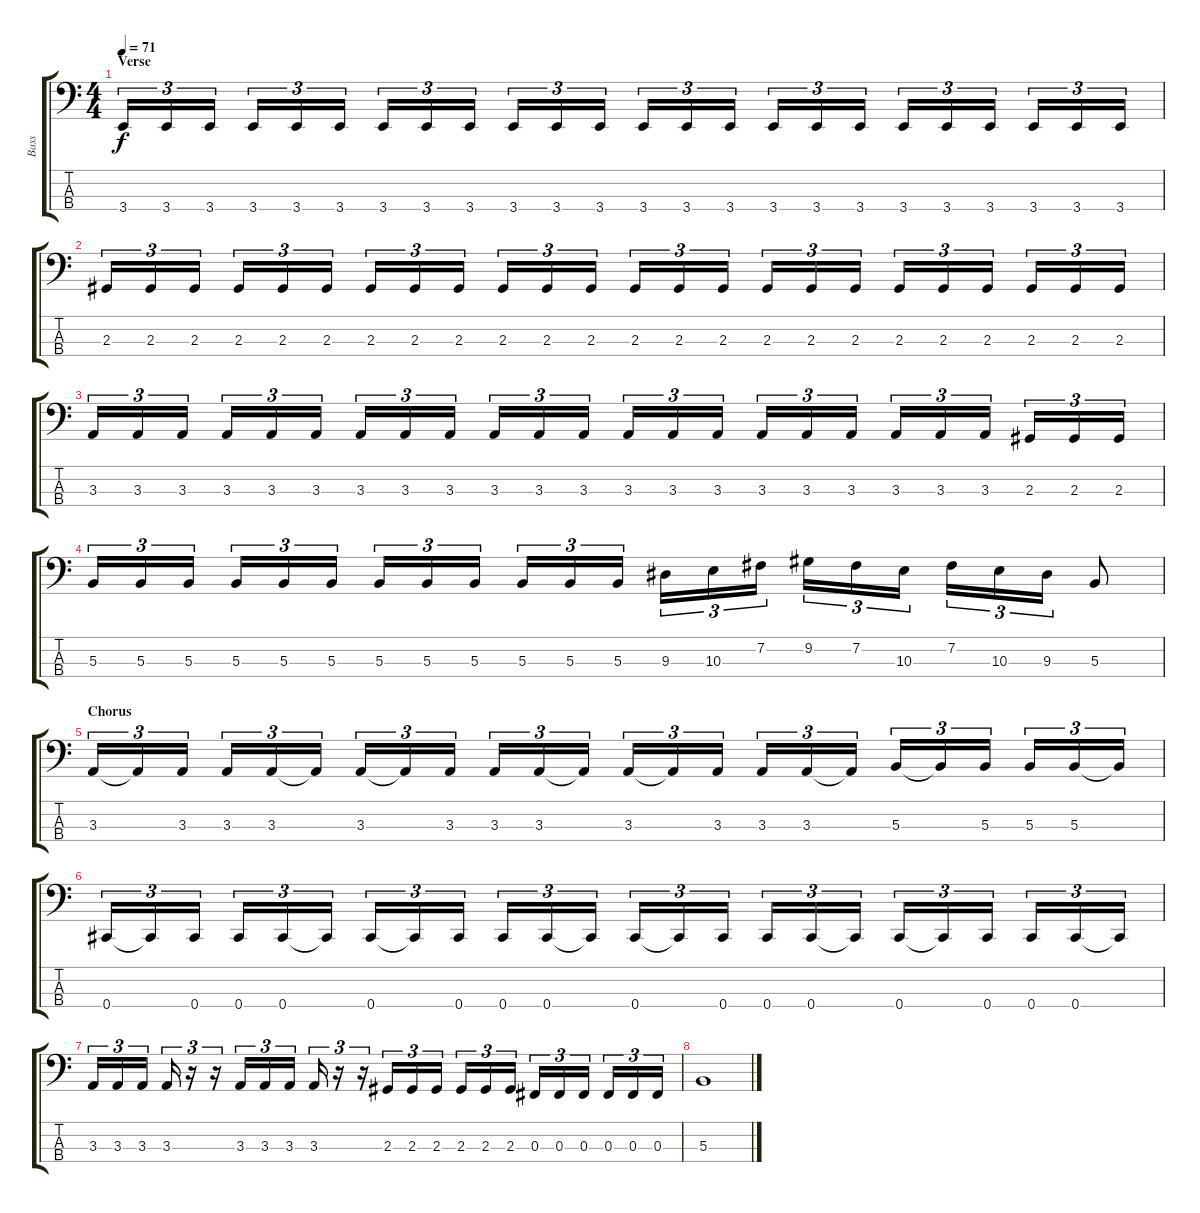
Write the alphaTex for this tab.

\track ("Bass" "Bass") {instrument electricbassfinger}
\staff {score tabs}
\tuning (E2 B1 Gb1 Db1) {hide}
\ts (4 4)
\section ("" "Verse")
\tempo 71
\clef f4
\ks c
3.4.16{tu (3 2) dy f} 3.4.16{tu (3 2)} 3.4.16{tu (3 2)} 3.4.16{tu (3 2)} 3.4.16{tu (3 2)} 3.4.16{tu (3 2)} 3.4.16{tu (3 2)} 3.4.16{tu (3 2)} 3.4.16{tu (3 2)} 3.4.16{tu (3 2)} 3.4.16{tu (3 2)} 3.4.16{tu (3 2)} 3.4.16{tu (3 2)} 3.4.16{tu (3 2)} 3.4.16{tu (3 2)} 3.4.16{tu (3 2)} 3.4.16{tu (3 2)} 3.4.16{tu (3 2)} 3.4.16{tu (3 2)} 3.4.16{tu (3 2)} 3.4.16{tu (3 2)} 3.4.16{tu (3 2)} 3.4.16{tu (3 2)} 3.4.16{tu (3 2)} |
2.3.16{tu (3 2)} 2.3.16{tu (3 2)} 2.3.16{tu (3 2)} 2.3.16{tu (3 2)} 2.3.16{tu (3 2)} 2.3.16{tu (3 2)} 2.3.16{tu (3 2)} 2.3.16{tu (3 2)} 2.3.16{tu (3 2)} 2.3.16{tu (3 2)} 2.3.16{tu (3 2)} 2.3.16{tu (3 2)} 2.3.16{tu (3 2)} 2.3.16{tu (3 2)} 2.3.16{tu (3 2)} 2.3.16{tu (3 2)} 2.3.16{tu (3 2)} 2.3.16{tu (3 2)} 2.3.16{tu (3 2)} 2.3.16{tu (3 2)} 2.3.16{tu (3 2)} 2.3.16{tu (3 2)} 2.3.16{tu (3 2)} 2.3.16{tu (3 2)} |
3.3.16{tu (3 2)} 3.3.16{tu (3 2)} 3.3.16{tu (3 2)} 3.3.16{tu (3 2)} 3.3.16{tu (3 2)} 3.3.16{tu (3 2)} 3.3.16{tu (3 2)} 3.3.16{tu (3 2)} 3.3.16{tu (3 2)} 3.3.16{tu (3 2)} 3.3.16{tu (3 2)} 3.3.16{tu (3 2)} 3.3.16{tu (3 2)} 3.3.16{tu (3 2)} 3.3.16{tu (3 2)} 3.3.16{tu (3 2)} 3.3.16{tu (3 2)} 3.3.16{tu (3 2)} 3.3.16{tu (3 2)} 3.3.16{tu (3 2)} 3.3.16{tu (3 2)} 2.3.16{tu (3 2)} 2.3.16{tu (3 2)} 2.3.16{tu (3 2)} |
5.3.16{tu (3 2)} 5.3.16{tu (3 2)} 5.3.16{tu (3 2)} 5.3.16{tu (3 2)} 5.3.16{tu (3 2)} 5.3.16{tu (3 2)} 5.3.16{tu (3 2)} 5.3.16{tu (3 2)} 5.3.16{tu (3 2)} 5.3.16{tu (3 2)} 5.3.16{tu (3 2)} 5.3.16{tu (3 2)} 9.3.16{tu (3 2)} 10.3.16{tu (3 2)} 7.2.16{tu (3 2)} 9.2.16{tu (3 2)} 7.2.16{tu (3 2)} 10.3.16{tu (3 2)} 7.2.16{tu (3 2)} 10.3.16{tu (3 2)} 9.3.16{tu (3 2)} 5.3.8 |
\section ("" "Chorus")
3.3.16{tu (3 2)} 3.3{t}.16{tu (3 2)} 3.3.16{tu (3 2)} 3.3.16{tu (3 2)} 3.3.16{tu (3 2)} 3.3{t}.16{tu (3 2)} 3.3.16{tu (3 2)} 3.3{t}.16{tu (3 2)} 3.3.16{tu (3 2)} 3.3.16{tu (3 2)} 3.3.16{tu (3 2)} 3.3{t}.16{tu (3 2)} 3.3.16{tu (3 2)} 3.3{t}.16{tu (3 2)} 3.3.16{tu (3 2)} 3.3.16{tu (3 2)} 3.3.16{tu (3 2)} 3.3{t}.16{tu (3 2)} 5.3.16{tu (3 2)} 5.3{t}.16{tu (3 2)} 5.3.16{tu (3 2)} 5.3.16{tu (3 2)} 5.3.16{tu (3 2)} 5.3{t}.16{tu (3 2)} |
0.4.16{tu (3 2)} 0.4{t}.16{tu (3 2)} 0.4.16{tu (3 2)} 0.4.16{tu (3 2)} 0.4.16{tu (3 2)} 0.4{t}.16{tu (3 2)} 0.4.16{tu (3 2)} 0.4{t}.16{tu (3 2)} 0.4.16{tu (3 2)} 0.4.16{tu (3 2)} 0.4.16{tu (3 2)} 0.4{t}.16{tu (3 2)} 0.4.16{tu (3 2)} 0.4{t}.16{tu (3 2)} 0.4.16{tu (3 2)} 0.4.16{tu (3 2)} 0.4.16{tu (3 2)} 0.4{t}.16{tu (3 2)} 0.4.16{tu (3 2)} 0.4{t}.16{tu (3 2)} 0.4.16{tu (3 2)} 0.4.16{tu (3 2)} 0.4.16{tu (3 2)} 0.4{t}.16{tu (3 2)} |
3.3.16{tu (3 2)} 3.3.16{tu (3 2)} 3.3.16{tu (3 2)} 3.3.16{tu (3 2)} r.16{tu (3 2)} r.16{tu (3 2)} 3.3.16{tu (3 2)} 3.3.16{tu (3 2)} 3.3.16{tu (3 2)} 3.3.16{tu (3 2)} r.16{tu (3 2)} r.16{tu (3 2)} 2.3.16{tu (3 2)} 2.3.16{tu (3 2)} 2.3.16{tu (3 2)} 2.3.16{tu (3 2)} 2.3.16{tu (3 2)} 2.3.16{tu (3 2)} 0.3.16{tu (3 2)} 0.3.16{tu (3 2)} 0.3.16{tu (3 2)} 0.3.16{tu (3 2)} 0.3.16{tu (3 2)} 0.3.16{tu (3 2)} |
5.3.1
